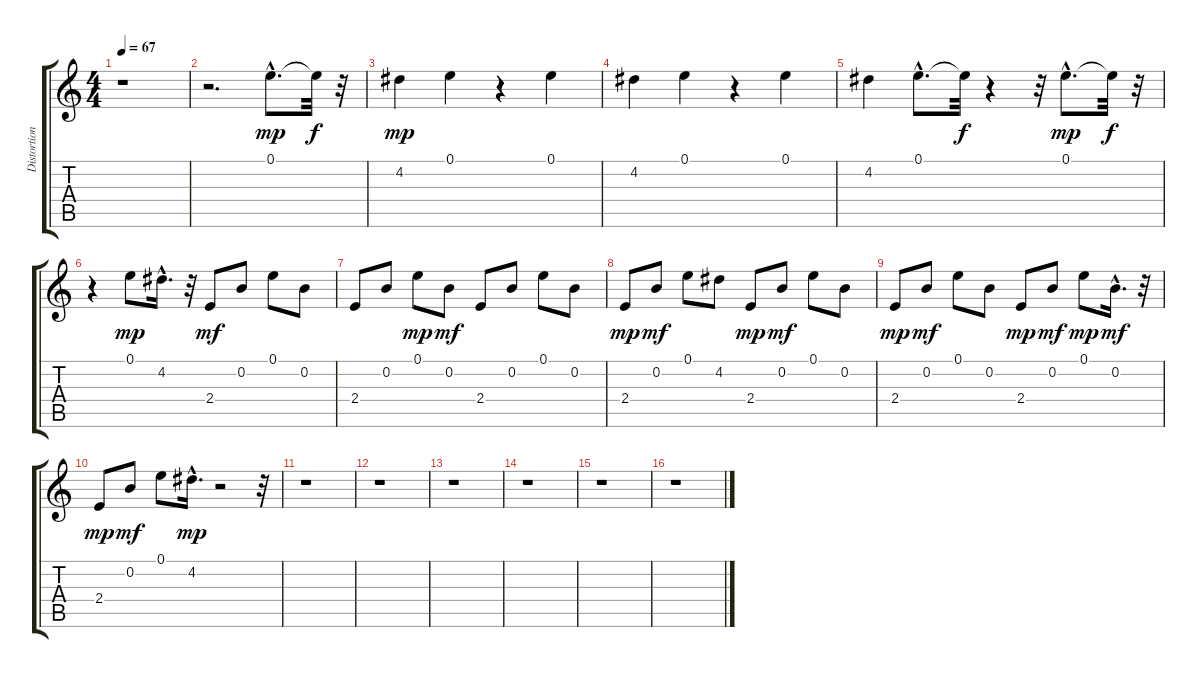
\track ("Distortion guit" "Distortion") {instrument distortionguitar}
\staff {score tabs}
\tuning (E4 B3 G3 D3 A2 E2) {hide}
\ts (4 4)
\tempo 67
\clef g2
\ks c
r.1{dy f} |
r.2{d} 0.1{hac}.8{d dy mp volume 13} 0.1{t}.32{dy f} r.32 |
4.2.4{dy mp} 0.1.4 r.4 0.1.4 |
4.2.4 0.1.4 r.4 0.1.4 |
4.2.4 0.1{hac}.8{d} 0.1{t}.32{dy f} r.4 r.32 0.1{hac}.8{d dy mp} 0.1{t}.32{dy f} r.32 |
r.4 0.1.8{dy mp} 4.2{hac}.16{d} r.32 2.4.8{dy mf} 0.2.8 0.1.8 0.2.8 |
2.4.8 0.2.8 0.1.8{dy mp} 0.2.8{dy mf} 2.4.8 0.2.8 0.1.8 0.2.8 |
2.4.8{dy mp} 0.2.8{dy mf} 0.1.8 4.2.8 2.4.8{dy mp} 0.2.8{dy mf} 0.1.8 0.2.8 |
2.4.8{dy mp} 0.2.8{dy mf} 0.1.8 0.2.8 2.4.8{dy mp} 0.2.8{dy mf} 0.1.8{dy mp} 0.2{hac}.16{d dy mf} r.32 |
2.4.8{dy mp} 0.2.8{dy mf} 0.1.8 4.2{hac}.16{d dy mp} r.2 r.32 |
r.1 |
r.1 |
r.1 |
r.1 |
r.1 |
r.1
